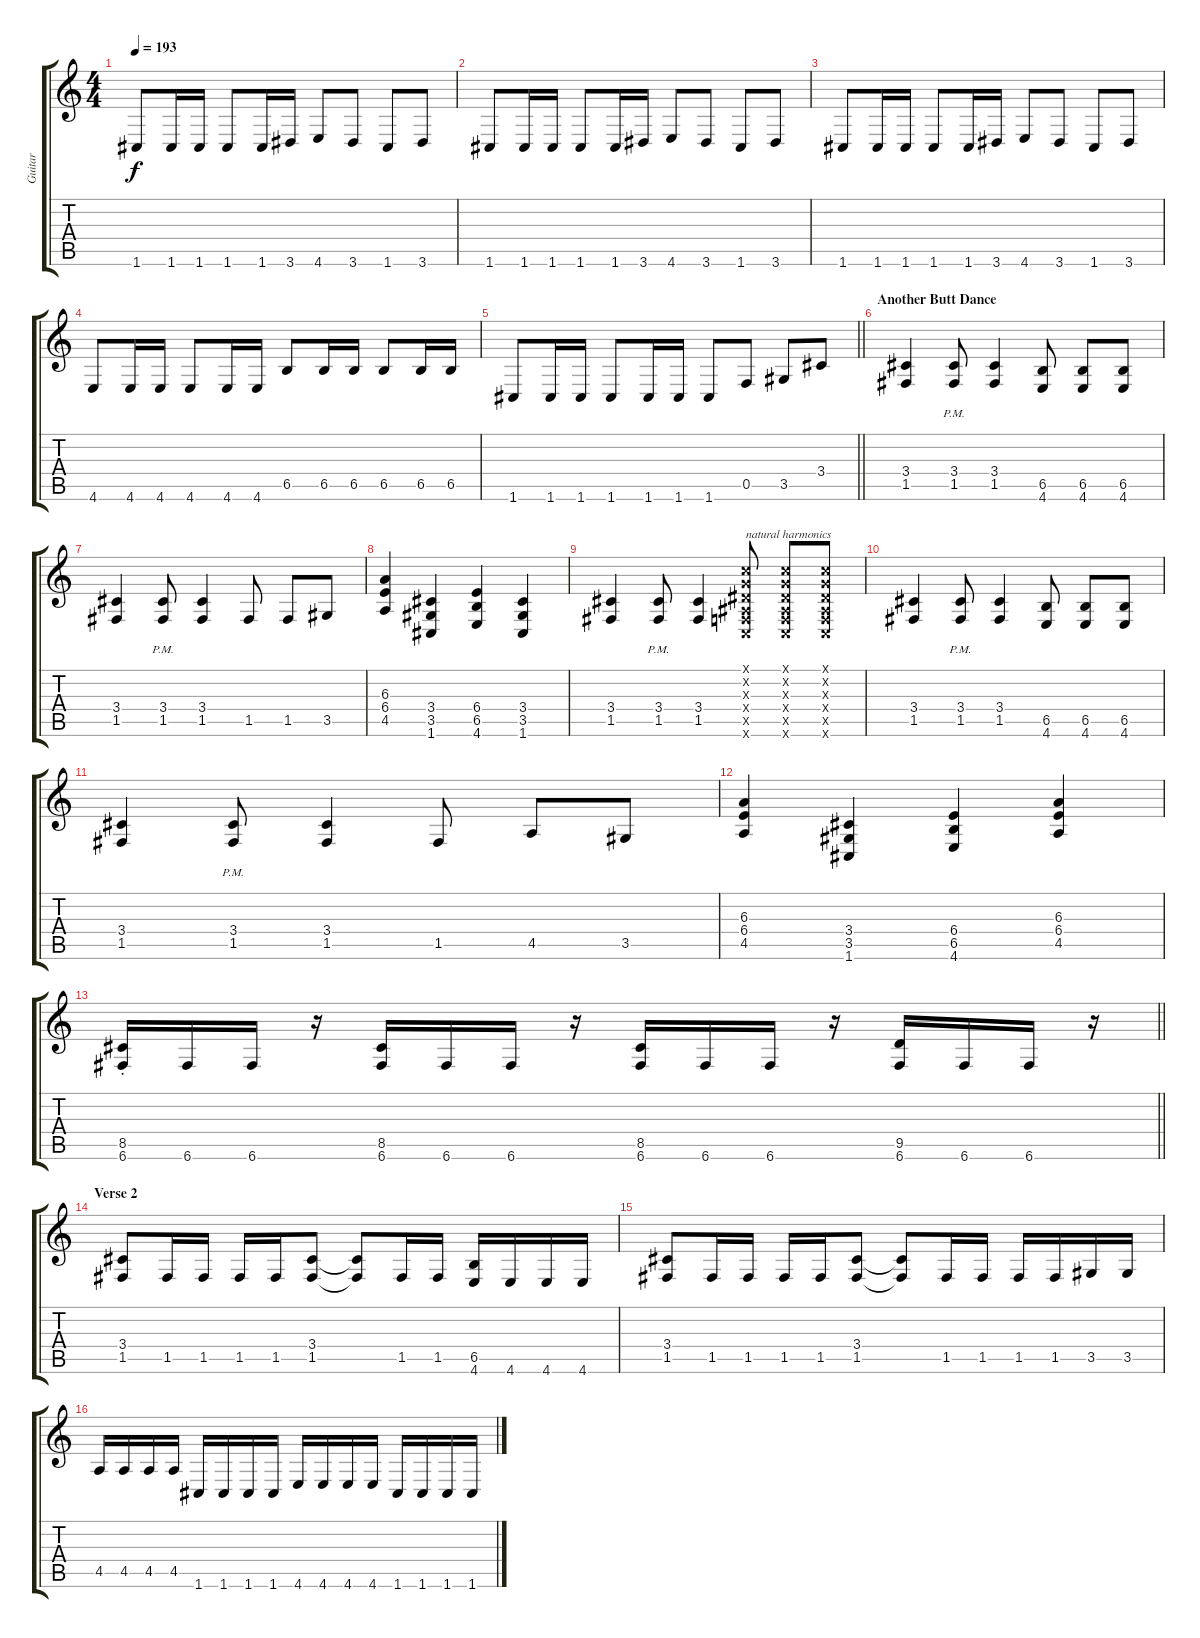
\track ("Guitar" "Guitar") {instrument distortionguitar}
\staff {score tabs}
\tuning (C4 G3 Eb3 Bb2 F2 C2) {hide}
\ts (4 4)
\tempo 193
\clef g2
\ks c
1.6.8{dy f} 1.6.16 1.6.16 1.6.8 1.6.16 3.6.16 4.6.8 3.6.8 1.6.8 3.6.8 |
1.6.8 1.6.16 1.6.16 1.6.8 1.6.16 3.6.16 4.6.8 3.6.8 1.6.8 3.6.8 |
1.6.8 1.6.16 1.6.16 1.6.8 1.6.16 3.6.16 4.6.8 3.6.8 1.6.8 3.6.8 |
4.6.8 4.6.16 4.6.16 4.6.8 4.6.16 4.6.16 6.5.8 6.5.16 6.5.16 6.5.8 6.5.16 6.5.16 |
\barLineRight lightlight
1.6.8 1.6.16 1.6.16 1.6.8 1.6.16 1.6.16 1.6.8 0.5.8 3.5.8 3.4.8 |
\section ("" "Another Butt Dance")
(3.4 1.5).4 (3.4{pm} 1.5{pm}).8 (3.4 1.5).4 (6.5 4.6).8 (6.5 4.6).8 (6.5 4.6).8 |
(3.4 1.5).4 (3.4{pm} 1.5{pm}).8 (3.4 1.5).4 1.5.8 1.5.8 3.5.8 |
(6.3 6.4 4.5).4 (3.4 3.5 1.6).4 (6.4 6.5 4.6).4 (3.4 3.5 1.6).4 |
(3.4 1.5).4 (3.4{pm} 1.5{pm}).8 (3.4 1.5).4 (0.1{x} 0.2{x} 0.3{x} 0.4{x} 0.5{x} 0.6{x}).8{txt "natural harmonics"} (0.1{x} 0.2{x} 0.3{x} 0.4{x} 0.5{x} 0.6{x}).8 (0.1{x} 0.2{x} 0.3{x} 0.4{x} 0.5{x} 0.6{x}).8 |
(3.4 1.5).4 (3.4{pm} 1.5{pm}).8 (3.4 1.5).4 (6.5 4.6).8 (6.5 4.6).8 (6.5 4.6).8 |
(3.4 1.5).4 (3.4{pm} 1.5{pm}).8 (3.4 1.5).4 1.5.8 4.5.8 3.5.8 |
(6.3 6.4 4.5).4 (3.4 3.5 1.6).4 (6.4 6.5 4.6).4 (6.3 6.4 4.5).4 |
\barLineRight lightlight
(8.5{st} 6.6{st}).16 6.6.16 6.6.16 r.16 (8.5 6.6).16 6.6.16 6.6.16 r.16 (8.5 6.6).16 6.6.16 6.6.16 r.16 (9.5 6.6).16 6.6.16 6.6.16 r.16 |
\section ("" "Verse 2")
(3.4 1.5).8 1.5.16 1.5.16 1.5.16 1.5.16 (3.4 1.5).8 (3.4{t} 1.5{t}).8 1.5.16 1.5.16 (6.5 4.6).16 4.6.16 4.6.16 4.6.16 |
(3.4 1.5).8 1.5.16 1.5.16 1.5.16 1.5.16 (3.4 1.5).8 (3.4{t} 1.5{t}).8 1.5.16 1.5.16 1.5.16 1.5.16 3.5.16 3.5.16 |
4.5.16 4.5.16 4.5.16 4.5.16 1.6.16 1.6.16 1.6.16 1.6.16 4.6.16 4.6.16 4.6.16 4.6.16 1.6.16 1.6.16 1.6.16 1.6.16
